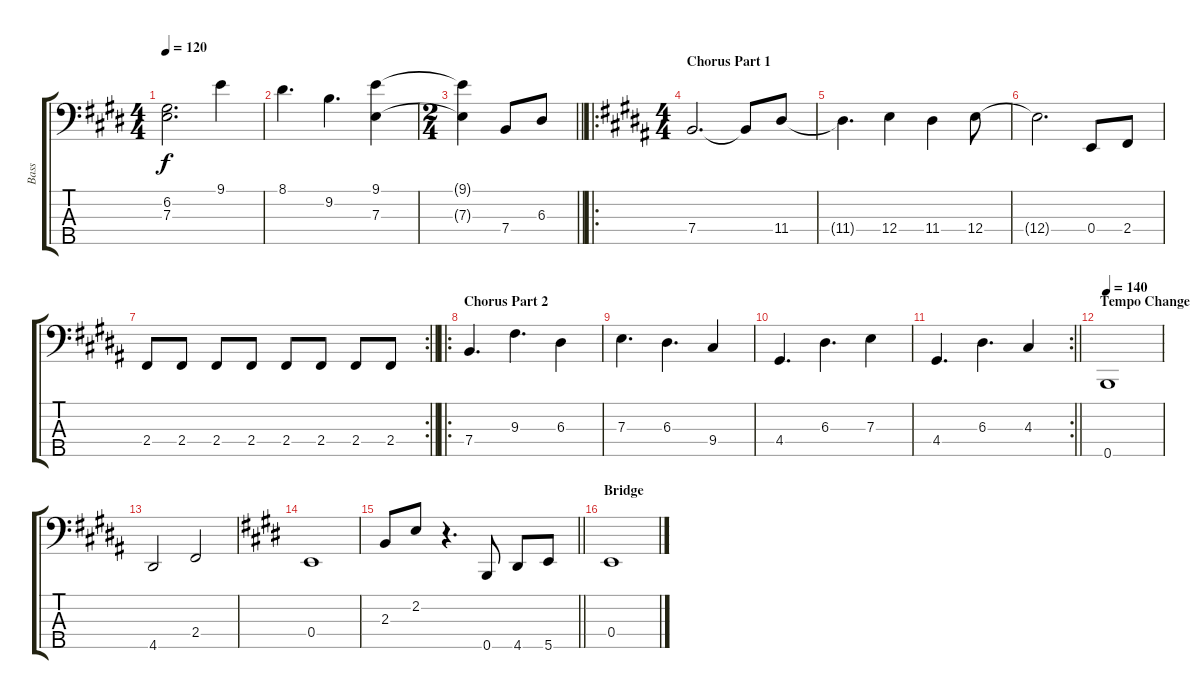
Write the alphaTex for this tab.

\track ("Bass" "Bass") {instrument electricbassfinger}
\staff {score tabs}
\tuning (G2 D2 A1 E1 B0) {hide}
\ts (4 4)
\tempo 120
\clef f4
\ks e
(6.2 7.3{t}).2{d dy f} 9.1.4 |
8.1.4{d} 9.2.4{d} (9.1 7.3).4 |
\ts (2 4)
\barLineRight lightlight
(9.1{t} 7.3{t}).4 7.4.8 6.3.8 |
\ro
\ts (4 4)
\section ("" "Chorus Part 1")
\ks b
7.4.2{d} 7.4{t}.8 11.4.8 |
11.4{t}.4{d} 12.4.4 11.4.4 12.4.8 |
12.4{t}.2{d} 0.4.8 2.4.8 |
\rc 2
\barLineRight lightlight
2.4.8 2.4.8 2.4.8 2.4.8 2.4.8 2.4.8 2.4.8 2.4.8 |
\ro
\section ("" "Chorus Part 2")
7.4.4{d} 9.3.4{d} 6.3.4 |
7.3.4{d} 6.3.4{d} 9.4.4 |
4.4.4{d} 6.3.4{d} 7.3.4 |
\rc 2
\barLineRight lightlight
4.4.4{d} 6.3.4{d} 4.3.4 |
\section ("" "Tempo Change")
\tempo 140
0.5.1 |
4.5.2 2.4.2 |
\ks e
0.4.1 |
\barLineRight lightlight
2.3.8 2.2.8 r.4{d} 0.5.8 4.5.8 5.5.8 |
\section ("" "Bridge")
0.4.1
